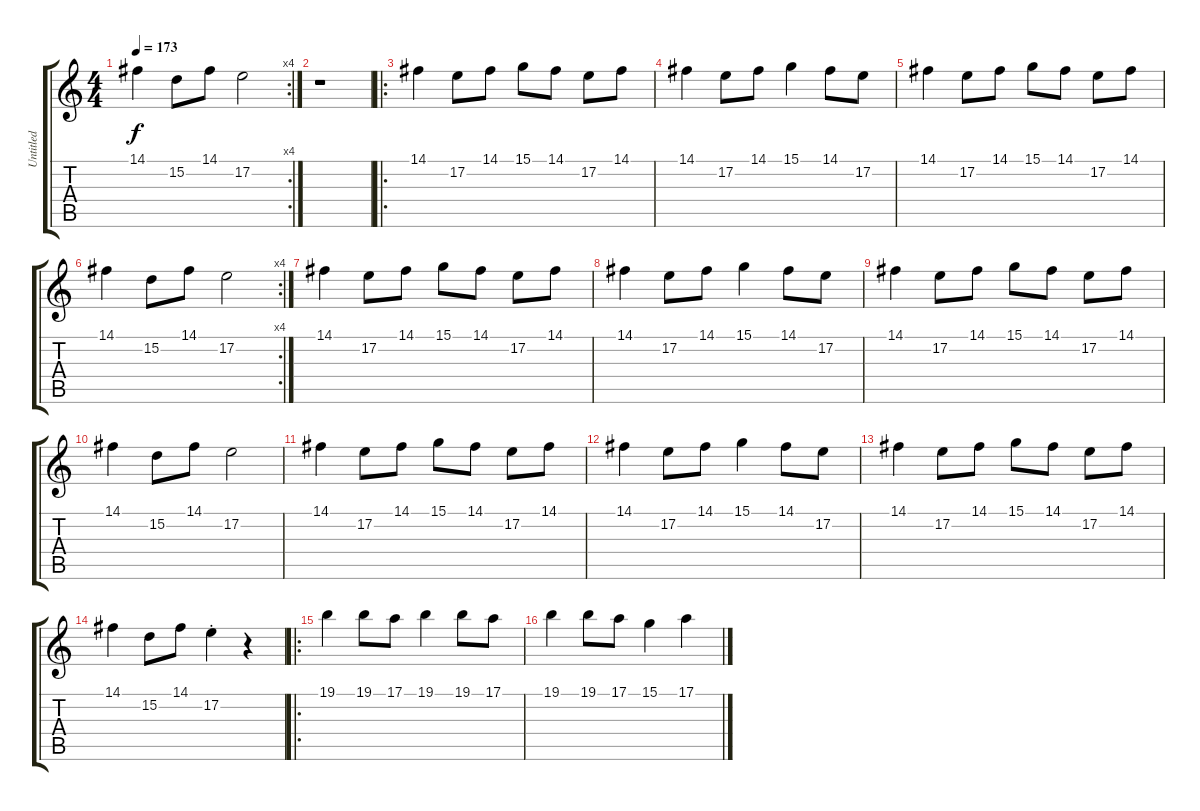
\track ("Untitled" "Untitled") {instrument piccolo}
\staff {score tabs}
\tuning (E4 B3 G3 D3 A2 E2) {hide}
\rc 4
\ts (4 4)
\tempo 173
\clef g2
\ks c
14.1.4{dy f} 15.2.8 14.1.8 17.2.2 |
r.1 |
\ro
14.1.4 17.2.8 14.1.8 15.1.8 14.1.8 17.2.8 14.1.8 |
14.1.4 17.2.8 14.1.8 15.1.4 14.1.8 17.2.8 |
14.1.4 17.2.8 14.1.8 15.1.8 14.1.8 17.2.8 14.1.8 |
\rc 4
14.1.4 15.2.8 14.1.8 17.2.2 |
14.1.4 17.2.8 14.1.8 15.1.8 14.1.8 17.2.8 14.1.8 |
14.1.4 17.2.8 14.1.8 15.1.4 14.1.8 17.2.8 |
14.1.4 17.2.8 14.1.8 15.1.8 14.1.8 17.2.8 14.1.8 |
14.1.4 15.2.8 14.1.8 17.2.2 |
14.1.4 17.2.8 14.1.8 15.1.8 14.1.8 17.2.8 14.1.8 |
14.1.4 17.2.8 14.1.8 15.1.4 14.1.8 17.2.8 |
14.1.4 17.2.8 14.1.8 15.1.8 14.1.8 17.2.8 14.1.8 |
14.1.4 15.2.8 14.1.8 17.2{st}.4 r.4 |
\ro
19.1.4 19.1.8 17.1.8 19.1.4 19.1.8 17.1.8 |
19.1.4 19.1.8 17.1.8 15.1.4 17.1.4
